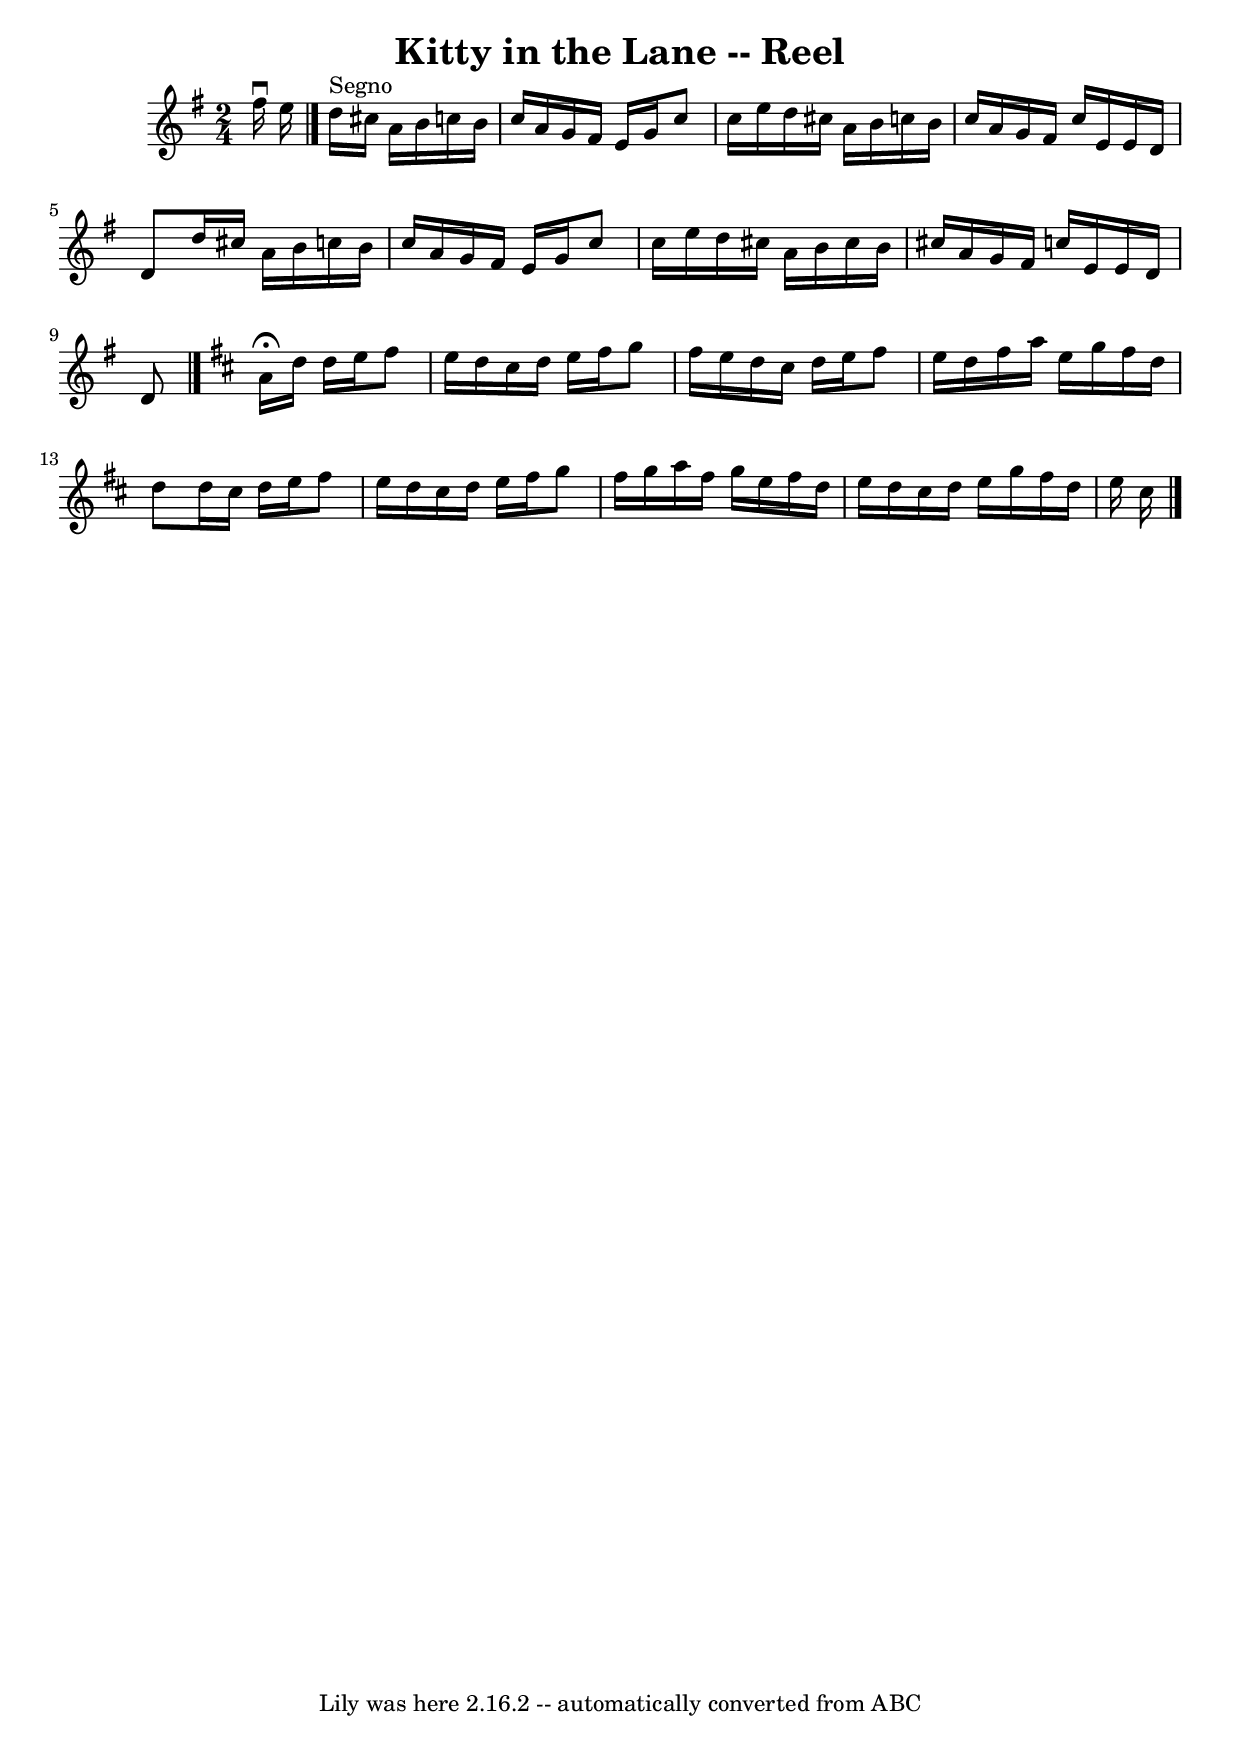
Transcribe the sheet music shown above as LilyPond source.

\version "2.16.2"
\include "Mammoth.ily"
\header {
  %% book = "Ryan's Mammoth Collection"
  crossRefNumber = "1"
  footnotes = "\\\\389"
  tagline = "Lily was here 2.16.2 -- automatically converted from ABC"
  title = "Kitty in the Lane -- Reel"

}
voicedefault =  {


  \time 2/4 
  \key d \mixolydian
  fis''16^\downbow e''16    |
  
  \bar "|." d''16^"Segno" cis''16 a'16 b'16 c''!16 b'16 c''16 
  a'16    |
  g'16 fis'16 e'16 g'16 c''8 c''16 e''16  
  |
  d''16 cis''16 a'16 b'16 c''!16 b'16 c''16    
  a'16    |
  g'16 fis'16 c''16 e'16 e'16 d'16 d'8    
  |
  d''16 cis''16 a'16 b'16 c''!16 b'16 c''16    
  a'16    |
  g'16 fis'16 e'16 g'16 c''8 c''16 e''16    
  |
  d''16 cis''16 a'16 b'16 cis''16 b'16 cis''16    
  a'16    |
  g'16 fis'16 c''16 e'16 e'16 d'16 d'8      
  \bar "|."   
  \key d \major
  
  \repeat volta 2 {
    a'16^\fermata d''16 d''16 
    e''16 fis''8 e''16 d''16    |
    cis''16 d''16 e''16    
    fis''16 g''8 fis''16 e''16    |
    d''16 cis''16 d''16    
    e''16 fis''8 e''16 d''16    |
    fis''16 a''16 e''16    
    g''16 fis''16 d''16 d''8    |
    d''16 cis''16 d''16    
    e''16 fis''8 e''16 d''16    |
    cis''16 d''16 e''16    
    fis''16 g''8 fis''16 g''16    |
    a''16 fis''16 g''16    
    e''16 fis''16 d''16 e''16 d''16    |
    cis''16 d''16    
    e''16 g''16 fis''16 d''16 e''16 cis''16      \bar "|."   
  }

}

\score{
  <<

    \context Staff="default"
    {
      \voicedefault 
      
    }

  >>
  \layout {
    
  }
  \midi {
  }

}
